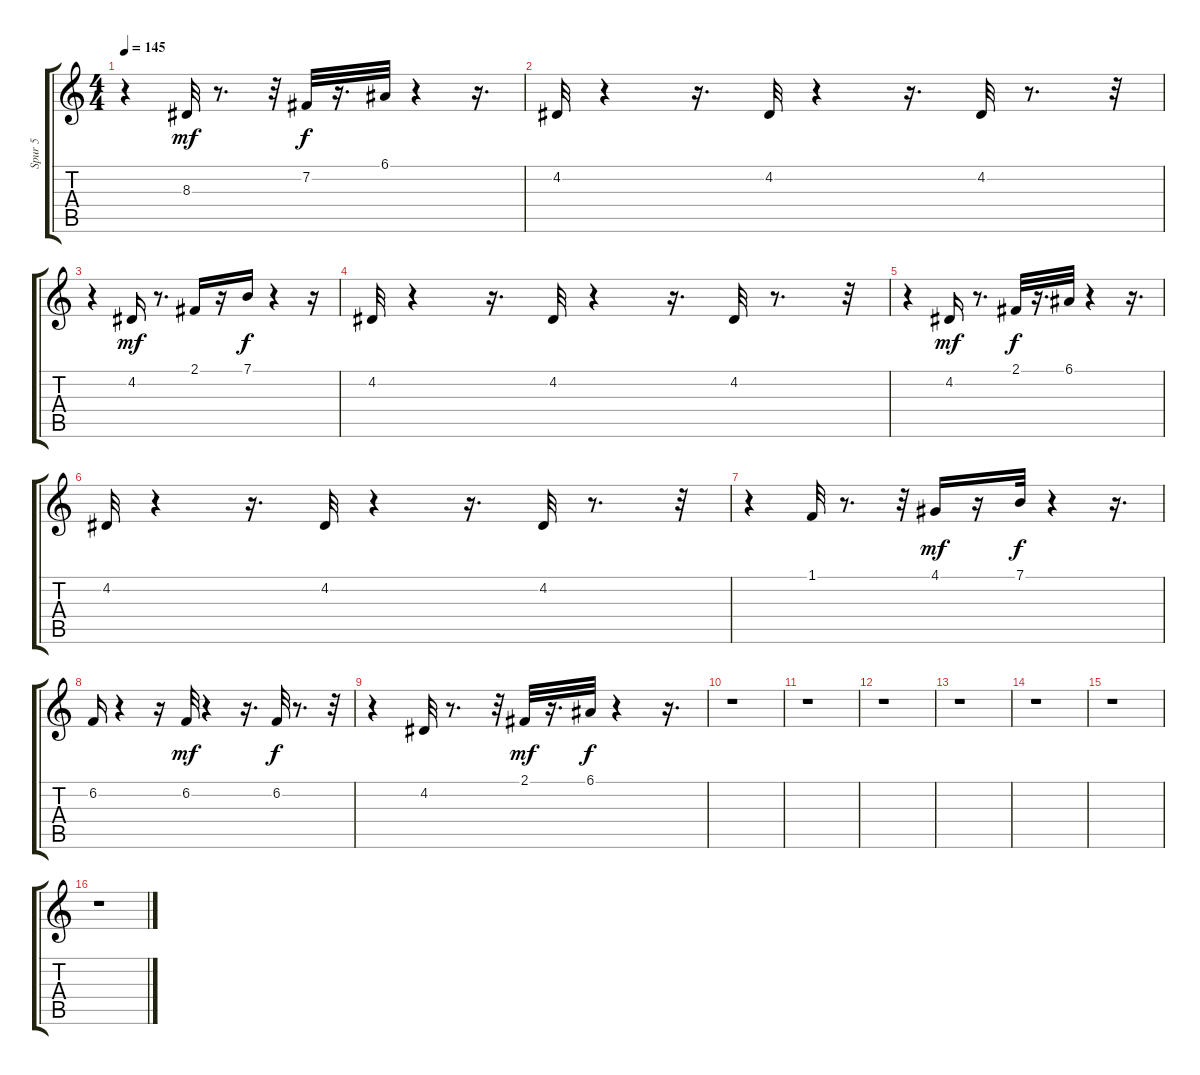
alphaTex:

\track ("Spur 5" "Spur 5") {instrument pizzicatostrings}
\staff {score tabs}
\tuning (E4 B3 G3 D3 A2 E2) {hide}
\ts (4 4)
\tempo 145
\clef g2
\ks c
r.4{dy mf} 8.3.32 r.8{d} r.32 7.2.32{dy f} r.16{d} 6.1.32 r.4 r.16{d} |
4.2.32 r.4 r.16{d} 4.2.32 r.4 r.16{d} 4.2.32 r.8{d} r.32 |
r.4 4.2.16{dy mf} r.8{d} 2.1.16 r.16 7.1.16{dy f} r.4 r.16 |
4.2.32 r.4 r.16{d} 4.2.32 r.4 r.16{d} 4.2.32 r.8{d} r.32 |
r.4 4.2.16{dy mf} r.8{d} 2.1.32{dy f} r.16{d} 6.1.32 r.4 r.16{d} |
4.2.32 r.4 r.16{d} 4.2.32 r.4 r.16{d} 4.2.32 r.8{d} r.32 |
r.4 1.1.32 r.8{d} r.32 4.1.16{dy mf} r.16 7.1.32{dy f} r.4 r.16{d} |
6.2.16 r.4 r.16 6.2.32{dy mf} r.4 r.16{d} 6.2.32{dy f} r.8{d} r.32 |
r.4 4.2.32 r.8{d} r.32 2.1.32{dy mf} r.16{d} 6.1.32{dy f} r.4 r.16{d} |
r.1 |
r.1 |
r.1 |
r.1 |
r.1 |
r.1 |
r.1
